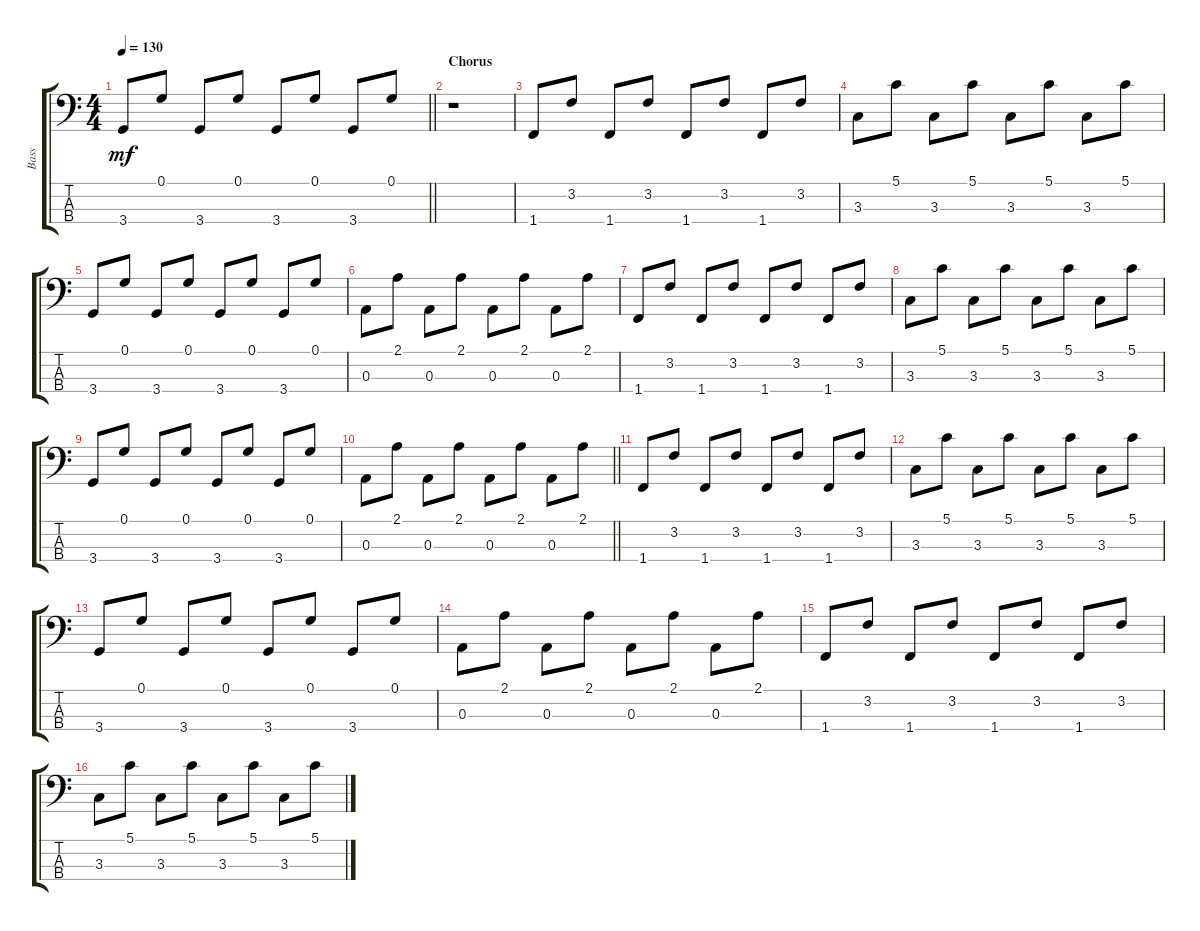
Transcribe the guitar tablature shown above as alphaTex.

\track ("Bass" "Bass") {instrument fretlessbass}
\staff {score tabs}
\tuning (G2 D2 A1 E1) {hide}
\ts (4 4)
\tempo 130
\clef f4
\barLineRight lightlight
\ks c
3.4.8{dy mf} 0.1.8 3.4.8 0.1.8 3.4.8 0.1.8 3.4.8 0.1.8 |
\section ("" "Chorus")
r.1 |
1.4.8 3.2.8 1.4.8 3.2.8 1.4.8 3.2.8 1.4.8 3.2.8 |
3.3.8 5.1.8 3.3.8 5.1.8 3.3.8 5.1.8 3.3.8 5.1.8 |
3.4.8 0.1.8 3.4.8 0.1.8 3.4.8 0.1.8 3.4.8 0.1.8 |
0.3.8 2.1.8 0.3.8 2.1.8 0.3.8 2.1.8 0.3.8 2.1.8 |
1.4.8 3.2.8 1.4.8 3.2.8 1.4.8 3.2.8 1.4.8 3.2.8 |
3.3.8 5.1.8 3.3.8 5.1.8 3.3.8 5.1.8 3.3.8 5.1.8 |
3.4.8 0.1.8 3.4.8 0.1.8 3.4.8 0.1.8 3.4.8 0.1.8 |
\barLineRight lightlight
0.3.8 2.1.8 0.3.8 2.1.8 0.3.8 2.1.8 0.3.8 2.1.8 |
1.4.8 3.2.8 1.4.8 3.2.8 1.4.8 3.2.8 1.4.8 3.2.8 |
3.3.8 5.1.8 3.3.8 5.1.8 3.3.8 5.1.8 3.3.8 5.1.8 |
3.4.8 0.1.8 3.4.8 0.1.8 3.4.8 0.1.8 3.4.8 0.1.8 |
0.3.8 2.1.8 0.3.8 2.1.8 0.3.8 2.1.8 0.3.8 2.1.8 |
1.4.8 3.2.8 1.4.8 3.2.8 1.4.8 3.2.8 1.4.8 3.2.8 |
3.3.8 5.1.8 3.3.8 5.1.8 3.3.8 5.1.8 3.3.8 5.1.8
